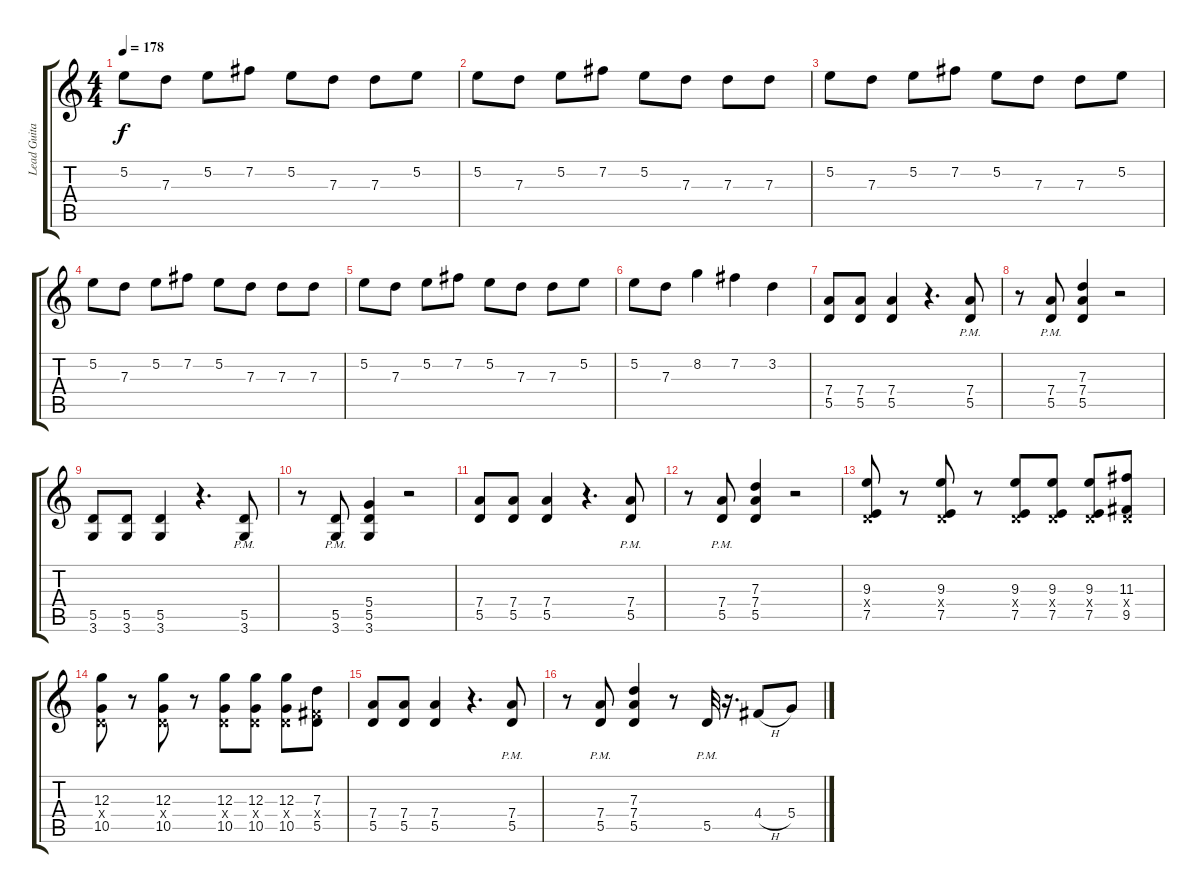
\track ("Lead Guitar" "Lead Guita") {instrument distortionguitar}
\staff {score tabs}
\tuning (E4 B3 G3 D3 A2 E2) {hide}
\ts (4 4)
\tempo 178
\clef g2
\ks c
5.2.8{dy f} 7.3.8 5.2.8 7.2.8 5.2.8 7.3.8 7.3.8 5.2.8 |
5.2.8 7.3.8 5.2.8 7.2.8 5.2.8 7.3.8 7.3.8 7.3.8 |
5.2.8 7.3.8 5.2.8 7.2.8 5.2.8 7.3.8 7.3.8 5.2.8 |
5.2.8 7.3.8 5.2.8 7.2.8 5.2.8 7.3.8 7.3.8 7.3.8 |
5.2.8 7.3.8 5.2.8 7.2.8 5.2.8 7.3.8 7.3.8 5.2.8 |
5.2.8 7.3.8 8.2.4 7.2.4 3.2.4 |
(7.4 5.5).8 (7.4 5.5).8 (7.4 5.5).4 r.4{d} (7.4{pm} 5.5{pm}).8 |
r.8 (7.4{pm} 5.5{pm}).8 (7.3 7.4 5.5).4 r.2 |
(5.5 3.6).8 (5.5 3.6).8 (5.5 3.6).4 r.4{d} (5.5{pm} 3.6{pm}).8 |
r.8 (5.5{pm} 3.6{pm}).8 (5.4 5.5 3.6).4 r.2 |
(7.4 5.5).8 (7.4 5.5).8 (7.4 5.5).4 r.4{d} (7.4{pm} 5.5{pm}).8 |
r.8 (7.4{pm} 5.5{pm}).8 (7.3 7.4 5.5).4 r.2 |
(9.3 0.4{x} 7.5).8 r.8 (9.3 0.4{x} 7.5).8 r.8 (9.3 0.4{x} 7.5).8 (9.3 0.4{x} 7.5).8 (9.3 0.4{x} 7.5).8 (11.3 0.4{x} 9.5).8 |
(12.3 0.4{x} 10.5).8 r.8 (12.3 0.4{x} 10.5).8 r.8 (12.3 0.4{x} 10.5).8 (12.3 0.4{x} 10.5).8 (12.3 0.4{x} 10.5).8 (7.3 4.4{x} 5.5).8 |
(7.4 5.5).8 (7.4 5.5).8 (7.4 5.5).4 r.4{d} (7.4{pm} 5.5{pm}).8 |
r.8 (7.4{pm} 5.5{pm}).8 (7.3 7.4 5.5).4 r.8 5.5{pm}.32 r.16{d} 4.4{h}.8 5.4.8
